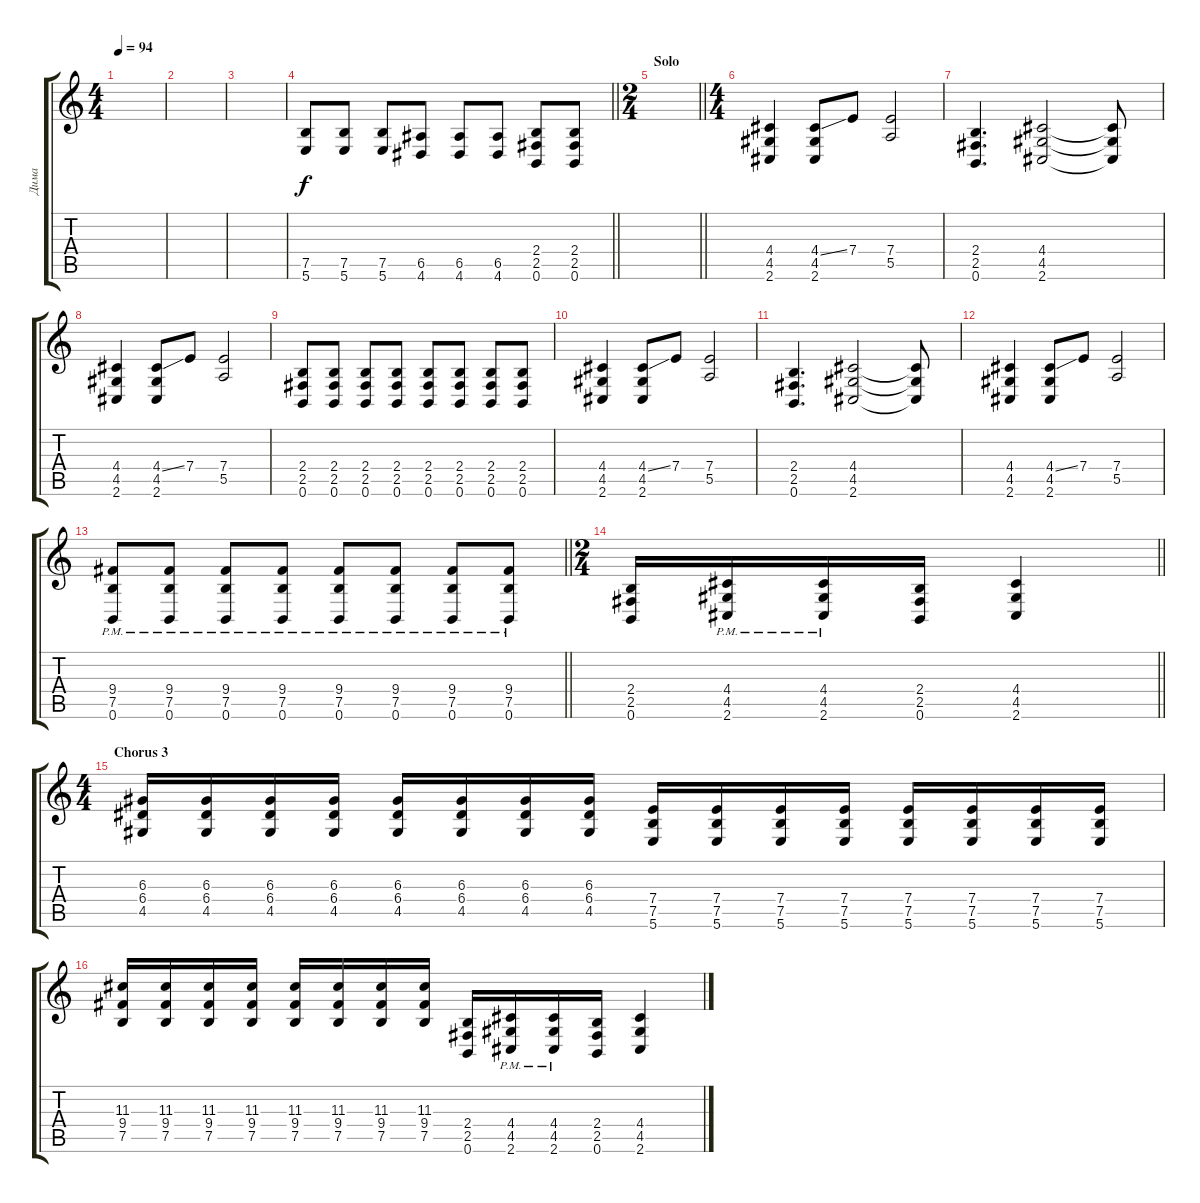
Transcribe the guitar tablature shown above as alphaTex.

\track ("Дима" "Дима") {instrument distortionguitar}
\staff {score tabs}
\tuning (B3 Gb3 D3 A2 E2 B1) {hide}
\ts (4 4)
\tempo 94
\clef g2
\ks c
|
|
|
\barLineRight lightlight
(7.5 5.6).8 (7.5 5.6).8 (7.5 5.6).8 (6.5 4.6).8 (6.5 4.6).8 (6.5 4.6).8 (2.4 2.5 0.6).8 (2.4 2.5 0.6).8 |
\ts (2 4)
\section ("" "Solo")
\barLineRight lightlight
|
\ts (4 4)
(4.4 4.5 2.6).4 (4.4{ss} 4.5 2.6).8 7.4.8 (7.4 5.5).2 |
(2.4 2.5 0.6).4{d} (4.4 4.5 2.6).2 (4.4{t} 4.5{t} 2.6{t}).8 |
(4.4 4.5 2.6).4 (4.4{ss} 4.5 2.6).8 7.4.8 (7.4 5.5).2 |
(2.4 2.5 0.6).8 (2.4 2.5 0.6).8 (2.4 2.5 0.6).8 (2.4 2.5 0.6).8 (2.4 2.5 0.6).8 (2.4 2.5 0.6).8 (2.4 2.5 0.6).8 (2.4 2.5 0.6).8 |
(4.4 4.5 2.6).4 (4.4{ss} 4.5 2.6).8 7.4.8 (7.4 5.5).2 |
(2.4 2.5 0.6).4{d} (4.4 4.5 2.6).2 (4.4{t} 4.5{t} 2.6{t}).8 |
(4.4 4.5 2.6).4 (4.4{ss} 4.5 2.6).8 7.4.8 (7.4 5.5).2 |
\barLineRight lightlight
(9.4{pm} 7.5{pm} 0.6{pm}).8 (9.4{pm} 7.5{pm} 0.6{pm}).8 (9.4{pm} 7.5{pm} 0.6{pm}).8 (9.4{pm} 7.5{pm} 0.6{pm}).8 (9.4{pm} 7.5{pm} 0.6{pm}).8 (9.4{pm} 7.5{pm} 0.6{pm}).8 (9.4{pm} 7.5{pm} 0.6{pm}).8 (9.4{pm} 7.5{pm} 0.6{pm}).8 |
\ts (2 4)
\barLineRight lightlight
(2.4 2.5 0.6).16 (4.4{pm} 4.5{pm} 2.6{pm}).16 (4.4{pm} 4.5{pm} 2.6{pm}).16 (2.4 2.5 0.6).16 (4.4 4.5 2.6).4 |
\ts (4 4)
\section ("" "Chorus 3")
(6.3 6.4 4.5).16 (6.3 6.4 4.5).16 (6.3 6.4 4.5).16 (6.3 6.4 4.5).16 (6.3 6.4 4.5).16 (6.3 6.4 4.5).16 (6.3 6.4 4.5).16 (6.3 6.4 4.5).16 (7.4 7.5 5.6).16 (7.4 7.5 5.6).16 (7.4 7.5 5.6).16 (7.4 7.5 5.6).16 (7.4 7.5 5.6).16 (7.4 7.5 5.6).16 (7.4 7.5 5.6).16 (7.4 7.5 5.6).16 |
(11.3 9.4 7.5).16 (11.3 9.4 7.5).16 (11.3 9.4 7.5).16 (11.3 9.4 7.5).16 (11.3 9.4 7.5).16 (11.3 9.4 7.5).16 (11.3 9.4 7.5).16 (11.3 9.4 7.5).16 (2.4 2.5 0.6).16 (4.4{pm} 4.5{pm} 2.6{pm}).16 (4.4{pm} 4.5{pm} 2.6{pm}).16 (2.4 2.5 0.6).16 (4.4 4.5 2.6).4
